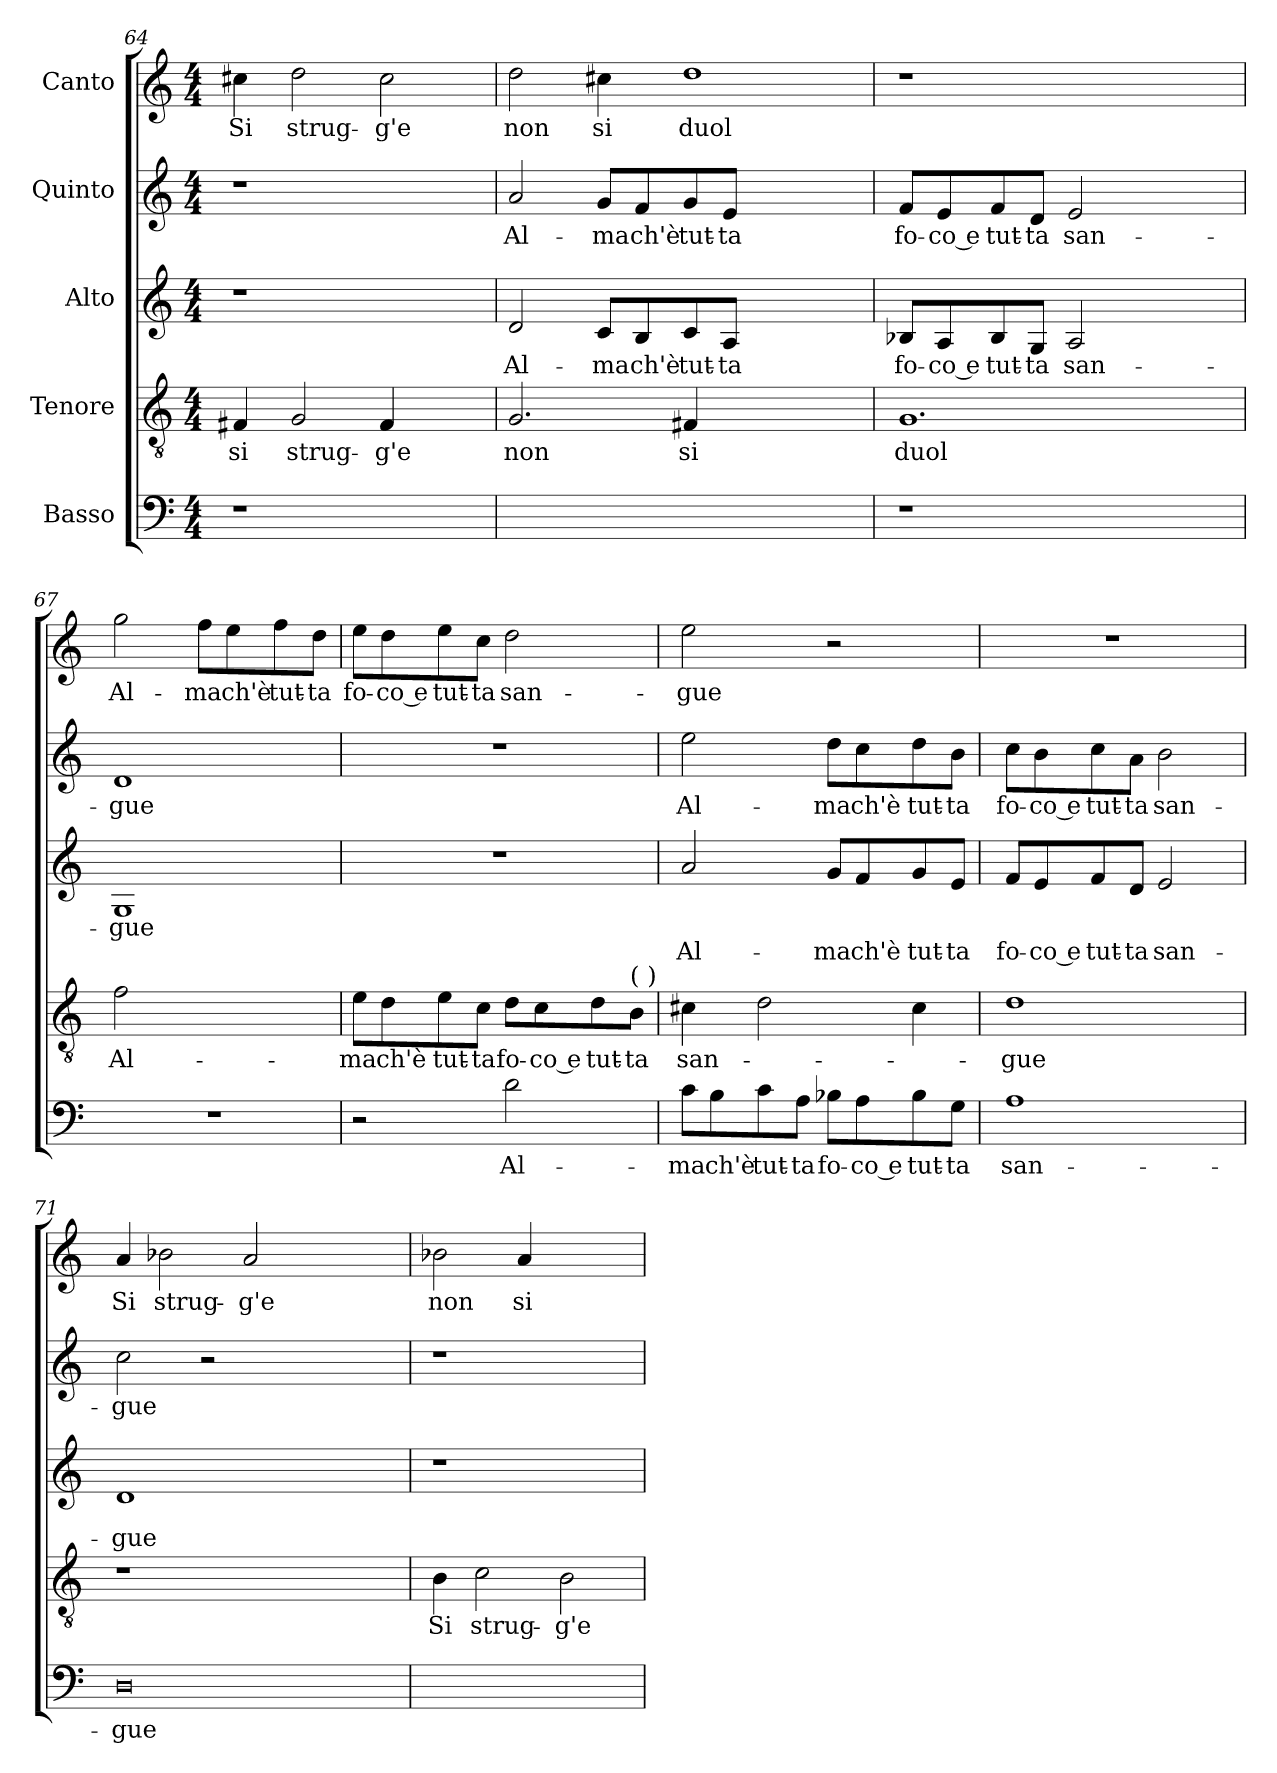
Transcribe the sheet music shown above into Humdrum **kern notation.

**kern	**text	**kern	**text	**kern	**text	**text	**kern	**text	**kern	**text
*part5	*part5	*part4	*part4	*part3	*part3	*part3	*part2	*part2	*part1	*part1
*staff5	*staff5	*staff4	*staff4	*staff3	*staff3	*staff3	*staff2	*staff2	*staff1	*staff1
*I"Basso	*	*I"Tenore	*	*I"Alto	*	*	*I"Quinto	*	*I"Canto	*
*clefF4	*	*clefGv2	*	*clefG2	*	*	*clefG2	*	*clefG2	*
*k[]	*	*k[]	*	*k[]	*	*	*k[]	*	*k[]	*
*M4/4	*	*M4/4	*	*M4/4	*	*	*M4/4	*	*M4/4	*
=64	=64	=64	=64	=64	=64	=64	=64	=64	=64	=64
*^	*	*	*	*	*	*	*	*	*	*
!	!	!LO:LY:b	!	!LO:LY:b	!	!	!	!	!	!	!LO:LY:b
*	*	*	*^	*	*	*	*	*	*	*	*
1r	[1AAyy	-gue	4F#X/	2.A\yy]	si	1r	.	.	1r	.	4cc#X\	Si
!	!	!	!	!	!LO:LY:b	!	!	!	!	!	!	!LO:LY:b
.	.	.	2G/	.	strug-	.	.	.	.	.	2dd\	strug-
!	!	!	!	!	!LO:LY:b	!	!	!	!	!	!	!LO:LY:b
.	.	.	4F#i/	4A\yy	-g'e	.	.	.	.	.	2cc#\	-g'e
4ryy	4ryy	.	4ryy	4ryy	.	4ryy	.	.	4ryy	.	.	.
!!LO:PB:g=z
=65	=65	=65	=65	=65	=65	=65	=65	=65	=65	=65	=65	=65
!	!	!	!	!	!LO:LY:b	!	!LO:LY:b	!	!	!LO:LY:b	!	!LO:LY:b
1..ryy	2.AA\yy]	.	2.G/	1ryy	non	2d/	Al-	.	2a/	Al-	2dd\	non
!	!	!	!	!	!	!	!LO:LY:b	!	!	!LO:LY:b	!	!LO:LY:b
.	.	.	.	.	.	8c/L	-ma	.	8g/L	-ma	4cc#X\	si
!	!	!	!	!	!	!	!LO:LY:b	!	!	!LO:LY:b	!	!
.	.	.	.	.	.	8B/	ch'è	.	8f/	ch'è	.	.
!	!	!	!	!	!LO:LY:b	!	!LO:LY:b	!	!	!LO:LY:b	!	!LO:LY:b
.	4AA\yy	.	4F#X/	.	si	8c/	tut-	.	8g/	tut-	1dd	duol
!	!	!	!	!	!	!	!LO:LY:b	!	!	!LO:LY:b	!	!
.	.	.	.	.	.	8A/J	-ta	.	8e/J	-ta	.	.
.	2.ryy	.	2.ryy	2.ryy	.	2.ryy	.	.	2.ryy	.	.	.
!!LO:LB:g=z
=66	=66	=66	=66	=66	=66	=66	=66	=66	=66	=66	=66	=66
!	!	!	!	!	!LO:LY:b	!	!LO:LY:b	!	!	!LO:LY:b	!	!
*v	*v	*	*	*	*	*^	*	*	*	*	*	*
1r	.	1.G	[1Gyy	duol	8B-X/L	1ryy	fo-	.	8f/L	fo-	1r	.
!	!	!	!	!	!	!	!LO:LY:b	!	!	!LO:LY:b	!	!
.	.	.	.	.	8A/	.	-co e	.	8e/	-co e	.	.
!	!	!	!	!	!	!	!LO:LY:b	!	!	!LO:LY:b	!	!
.	.	.	.	.	8B-i/	.	tut-	.	8f/	tut-	.	.
!	!	!	!	!	!	!	!LO:LY:b	!	!	!LO:LY:b	!	!
.	.	.	.	.	8G/J	.	-ta	.	8d/J	-ta	.	.
!	!	!	!	!	!	!	!LO:LY:b	!	!	!LO:LY:b	!	!
.	.	.	.	.	2A/	.	san-	.	2e/	san-	.	.
2ryy	.	.	2ryy	.	2ryy	2ryy	.	.	2ryy	.	2ryy	.
=67	=67	=67	=67	=67	=67	=67	=67	=67	=67	=67	=67	=67
!	!	!	!	!LO:LY:b	!	!	!LO:LY:b	!	!	!LO:LY:b	!	!LO:LY:b
1r	.	2f\	4.G\yy]	Al-	1G	[2..G\yy	-gue	.	1d	-gue	2gg\	Al-
.	.	.	8G\yy	.	.	.	.	.	.	.	.	.
!	!	!	!	!	!	!	!	!	!	!	!	!LO:LY:b
.	.	2ryy	2ryy	.	.	.	.	.	.	.	8ff\L	-ma
!	!	!	!	!	!	!	!	!	!	!	!	!LO:LY:b
.	.	.	.	.	.	.	.	.	.	.	8ee\	ch'è
!	!	!	!	!	!	!	!	!	!	!	!	!LO:LY:b
.	.	.	.	.	.	.	.	.	.	.	8ff\	tut-
!	!	!	!	!	!	!	!	!	!	!	!	!LO:LY:b
.	.	.	.	.	.	8G\yy]	.	.	.	.	8dd\J	-ta
!!LO:LB:g=z
=68	=68	=68	=68	=68	=68	=68	=68	=68	=68	=68	=68	=68
!	!	!	!	!LO:LY:b	!	!	!	!	!	!	!	!LO:LY:b
*	*	*	*	*	*v	*v	*	*	*	*	*	*
2r	.	8e\L	1ryy	-ma	1r	.	.	1r	.	8ee\L	fo-
!	!	!	!	!LO:LY:b	!	!	!	!	!	!	!LO:LY:b
.	.	8d\	.	ch'è	.	.	.	.	.	8dd\	-co e
!	!	!	!	!LO:LY:b	!	!	!	!	!	!	!LO:LY:b
.	.	8e\	.	tut-	.	.	.	.	.	8ee\	tut-
!	!	!	!	!LO:LY:b	!	!	!	!	!	!	!LO:LY:b
.	.	8c\J	.	-ta	.	.	.	.	.	8cc\J	-ta
!	!LO:LY:b	!	!	!LO:LY:b	!	!	!	!	!	!	!LO:LY:b
2d\	Al-	8d\L	.	fo-	.	.	.	.	.	2dd\	san-
!	!	!	!	!LO:LY:b	!	!	!	!	!	!	!
.	.	8c\	.	-co e	.	.	.	.	.	.	.
!	!	!	!	!LO:LY:b	!	!	!	!	!	!	!
.	.	8d\	.	tut-	.	.	.	.	.	.	.
!	!	!LO:TX:a:t=(  )	!	!	!	!	!	!	!	!	!
!	!	!	!	!LO:LY:b	!	!	!	!	!	!	!
.	.	8B\J	.	-ta	.	.	.	.	.	.	.
!!LO:PB:g=z
=69	=69	=69	=69	=69	=69	=69	=69	=69	=69	=69	=69
!	!LO:LY:b	!	!	!LO:LY:b	!	!	!LO:LY:b	!	!LO:LY:b	!	!LO:LY:b
*^	*	*	*	*	*^	*	*	*	*	*	*
8c\L	1ryy	-ma	4c#X\	1ryy	san-	2a/	1ryy	.	Al-	2ee\	Al-	2ee\	-gue
!	!	!LO:LY:b	!	!	!	!	!	!	!	!	!	!	!
8B\	.	ch'è	.	.	.	.	.	.	.	.	.	.	.
!	!	!LO:LY:b	!	!	!	!	!	!	!	!	!	!	!
8c\	.	tut-	2d\	.	.	.	.	.	.	.	.	.	.
!	!	!LO:LY:b	!	!	!	!	!	!	!	!	!	!	!
8A\J	.	-ta	.	.	.	.	.	.	.	.	.	.	.
!	!	!LO:LY:b	!	!	!	!	!	!	!LO:LY:b	!	!LO:LY:b	!	!
8B-X\L	.	fo-	.	.	.	8g/L	.	.	-ma	8dd\L	-ma	2r	.
!	!	!LO:LY:b	!	!	!	!	!	!	!LO:LY:b	!	!LO:LY:b	!	!
8A\	.	-co e	.	.	.	8f/	.	.	ch'è	8cc\	ch'è	.	.
!	!	!LO:LY:b	!	!	!	!	!	!	!LO:LY:b	!	!LO:LY:b	!	!
8B-i\	.	tut-	4c#i\	.	.	8g/	.	.	tut-	8dd\	tut-	.	.
!	!	!LO:LY:b	!	!	!	!	!	!	!LO:LY:b	!	!LO:LY:b	!	!
8G\J	.	-ta	.	.	.	8e/J	.	.	-ta	8b\J	-ta	.	.
=70	=70	=70	=70	=70	=70	=70	=70	=70	=70	=70	=70	=70	=70
!	!	!LO:LY:b	!	!	!LO:LY:b	!	!	!	!LO:LY:b	!	!LO:LY:b	!	!
1A	[2A\yy	san-	1d	[2d\yy	-gue	8f/L	1ryy	.	fo-	8cc\L	fo-	1r	.
!	!	!	!	!	!	!	!	!	!LO:LY:b	!	!LO:LY:b	!	!
.	.	.	.	.	.	8e/	.	.	-co e	8b\	-co e	.	.
!	!	!	!	!	!	!	!	!	!LO:LY:b	!	!LO:LY:b	!	!
.	.	.	.	.	.	8f/	.	.	tut-	8cc\	tut-	.	.
!	!	!	!	!	!	!	!	!	!LO:LY:b	!	!LO:LY:b	!	!
.	.	.	.	.	.	8d/J	.	.	-ta	8a\J	-ta	.	.
!	!	!	!	!	!	!	!	!	!LO:LY:b	!	!LO:LY:b	!	!
.	2A\yy]	.	.	4d\yy]	.	2e/	.	.	san-	2b\	san-	.	.
.	.	.	.	4d\yy	.	.	.	.	.	.	.	.	.
!!LO:LB:g=z
=71	=71	=71	=71	=71	=71	=71	=71	=71	=71	=71	=71	=71	=71
!	!	!LO:LY:b	!	!	!	!	!	!	!LO:LY:b	!	!LO:LY:b	!	!LO:LY:b
*	*	*	*v	*v	*	*	*	*	*	*	*	*	*
0D	[1Dyy	-gue	1r	.	1d	[2d\yy	.	-gue	2cc\	-gue	4a/	Si
!	!	!	!	!	!	!	!	!	!	!	!	!LO:LY:b
.	.	.	.	.	.	.	.	.	.	.	2b-X\	strug-
.	.	.	.	.	.	4d\yy]	.	.	2r	.	.	.
!	!	!	!	!	!	!	!	!	!	!	!	!LO:LY:b
.	.	.	.	.	.	4d\yy	.	.	.	.	2a/	-g'e
.	1ryy	.	1ryy	.	1ryy	1ryy	.	.	1ryy	.	.	.
.	.	.	.	.	.	.	.	.	.	.	2.ryy	.
*	*	*	*	*	*v	*v	*	*	*	*	*	*
!!LO:LB:g=z
=72	=72	=72	=72	=72	=72	=72	=72	=72	=72	=72	=72
!	!	!	!	!LO:LY:b	!	!	!	!	!	!	!LO:LY:b
1ryy	2D\yy]	.	4B\	Si	1r	.	.	1r	.	2b-X\	non
!	!	!	!	!LO:LY:b	!	!	!	!	!	!	!
.	.	.	2c\	strug-	.	.	.	.	.	.	.
!	!	!	!	!	!	!	!	!	!	!	!LO:LY:b
.	4D\yy	.	.	.	.	.	.	.	.	4a/	si
!	!	!	!	!LO:LY:b	!	!	!	!	!	!	!
.	4D\yy	.	2B\	-g'e	.	.	.	.	.	2ryy	.
4ryy	4ryy	.	.	.	4ryy	.	.	4ryy	.	.	.
*v	*v	*	*	*	*	*	*	*	*	*	*
=	=	=	=	=	=	=	=	=	=	=
*-	*-	*-	*-	*-	*-	*-	*-	*-	*-	*-
